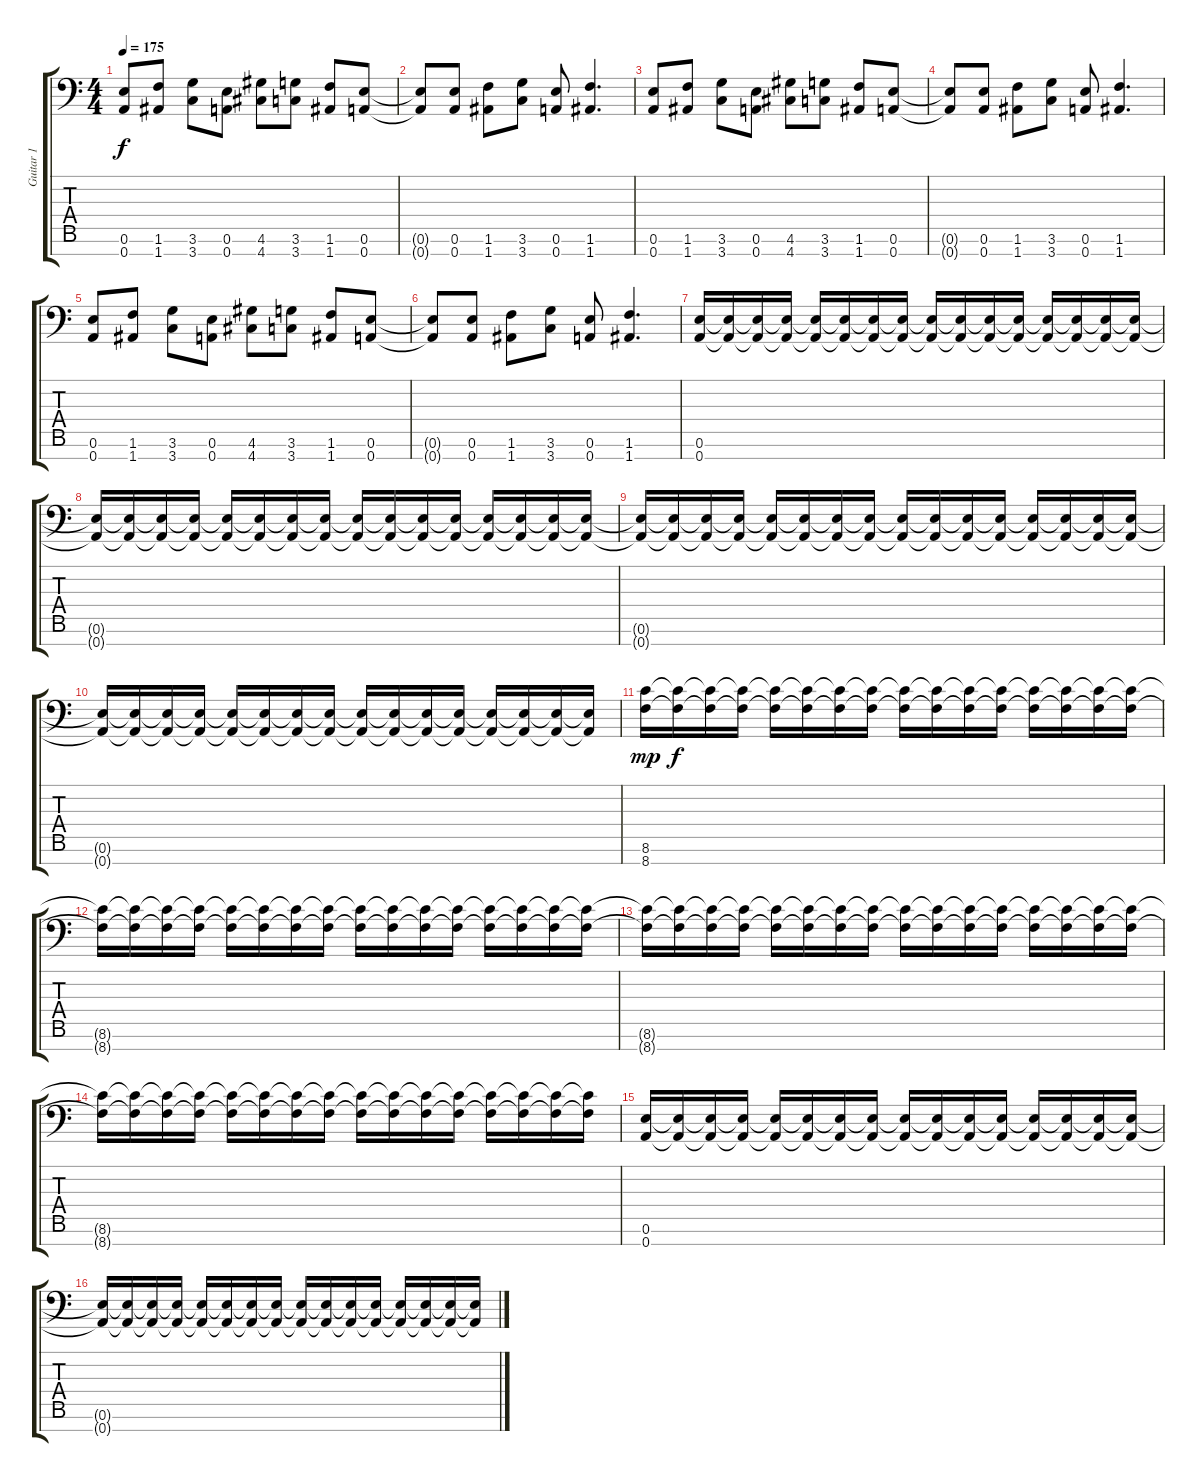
\track ("Guitar 1" "Guitar 1") {instrument distortionguitar}
\staff {score tabs}
\tuning (E4 B3 G3 D3 A2 E2 A1) {hide}
\ts (4 4)
\tempo 175
\clef f4
\ks c
(0.6 0.7).8{dy f} (1.6 1.7).8 (3.6 3.7).8 (0.6 0.7).8 (4.6 4.7).8 (3.6 3.7).8 (1.6 1.7).8 (0.6 0.7).8 |
(0.6{t} 0.7{t}).8 (0.6 0.7).8 (1.6 1.7).8 (3.6 3.7).8 (0.6 0.7).8 (1.6 1.7).4{d} |
(0.6 0.7).8 (1.6 1.7).8 (3.6 3.7).8 (0.6 0.7).8 (4.6 4.7).8 (3.6 3.7).8 (1.6 1.7).8 (0.6 0.7).8 |
(0.6{t} 0.7{t}).8 (0.6 0.7).8 (1.6 1.7).8 (3.6 3.7).8 (0.6 0.7).8 (1.6 1.7).4{d} |
(0.6 0.7).8 (1.6 1.7).8 (3.6 3.7).8 (0.6 0.7).8 (4.6 4.7).8 (3.6 3.7).8 (1.6 1.7).8 (0.6 0.7).8 |
(0.6{t} 0.7{t}).8 (0.6 0.7).8 (1.6 1.7).8 (3.6 3.7).8 (0.6 0.7).8 (1.6 1.7).4{d} |
(0.6 0.7).16{balance 8} (0.6{t} 0.7{t}).16{volume 11} (0.6{t} 0.7{t}).16{volume 13} (0.6{t} 0.7{t}).16{volume 11} (0.6{t} 0.7{t}).16{volume 13} (0.6{t} 0.7{t}).16{volume 11} (0.6{t} 0.7{t}).16{volume 13} (0.6{t} 0.7{t}).16{volume 11} (0.6{t} 0.7{t}).16{volume 13} (0.6{t} 0.7{t}).16{volume 11} (0.6{t} 0.7{t}).16{volume 13} (0.6{t} 0.7{t}).16{volume 11} (0.6{t} 0.7{t}).16{volume 13} (0.6{t} 0.7{t}).16{volume 11} (0.6{t} 0.7{t}).16{volume 13} (0.6{t} 0.7{t}).16{volume 11} |
(0.6{t} 0.7{t}).16{volume 13} (0.6{t} 0.7{t}).16{volume 11} (0.6{t} 0.7{t}).16{volume 13} (0.6{t} 0.7{t}).16{volume 11} (0.6{t} 0.7{t}).16{volume 13} (0.6{t} 0.7{t}).16{volume 11} (0.6{t} 0.7{t}).16{volume 13} (0.6{t} 0.7{t}).16{volume 11} (0.6{t} 0.7{t}).16{volume 13} (0.6{t} 0.7{t}).16{volume 11} (0.6{t} 0.7{t}).16{volume 13} (0.6{t} 0.7{t}).16{volume 11} (0.6{t} 0.7{t}).16{volume 13} (0.6{t} 0.7{t}).16{volume 11} (0.6{t} 0.7{t}).16{volume 13} (0.6{t} 0.7{t}).16{volume 11} |
(0.6{t} 0.7{t}).16{volume 13} (0.6{t} 0.7{t}).16{volume 11} (0.6{t} 0.7{t}).16{volume 13} (0.6{t} 0.7{t}).16{volume 11} (0.6{t} 0.7{t}).16{volume 13} (0.6{t} 0.7{t}).16{volume 11} (0.6{t} 0.7{t}).16{volume 13} (0.6{t} 0.7{t}).16{volume 11} (0.6{t} 0.7{t}).16{volume 13} (0.6{t} 0.7{t}).16{volume 11} (0.6{t} 0.7{t}).16{volume 13} (0.6{t} 0.7{t}).16{volume 11} (0.6{t} 0.7{t}).16{volume 13} (0.6{t} 0.7{t}).16{volume 11} (0.6{t} 0.7{t}).16{volume 13} (0.6{t} 0.7{t}).16{volume 11} |
(0.6{t} 0.7{t}).16{volume 13} (0.6{t} 0.7{t}).16{volume 11} (0.6{t} 0.7{t}).16{volume 13} (0.6{t} 0.7{t}).16{volume 11} (0.6{t} 0.7{t}).16{volume 13} (0.6{t} 0.7{t}).16{volume 11} (0.6{t} 0.7{t}).16{volume 13} (0.6{t} 0.7{t}).16{volume 11} (0.6{t} 0.7{t}).16{volume 13} (0.6{t} 0.7{t}).16{volume 11} (0.6{t} 0.7{t}).16{volume 13} (0.6{t} 0.7{t}).16{volume 11} (0.6{t} 0.7{t}).16{volume 13} (0.6{t} 0.7{t}).16{volume 11} (0.6{t} 0.7{t}).16{volume 13} (0.6{t} 0.7{t}).16{volume 11} |
(8.6 8.7).16{dy mp volume 13} (8.6{t} 8.7{t}).16{dy f volume 11} (8.6{t} 8.7{t}).16{volume 13} (8.6{t} 8.7{t}).16{volume 11} (8.6{t} 8.7{t}).16{volume 13} (8.6{t} 8.7{t}).16{volume 11} (8.6{t} 8.7{t}).16{volume 13} (8.6{t} 8.7{t}).16{volume 11} (8.6{t} 8.7{t}).16{volume 13} (8.6{t} 8.7{t}).16{volume 11} (8.6{t} 8.7{t}).16{volume 13} (8.6{t} 8.7{t}).16{volume 11} (8.6{t} 8.7{t}).16{volume 13} (8.6{t} 8.7{t}).16{volume 11} (8.6{t} 8.7{t}).16{volume 13} (8.6{t} 8.7{t}).16{volume 11} |
(8.6{t} 8.7{t}).16{volume 13} (8.6{t} 8.7{t}).16{volume 11} (8.6{t} 8.7{t}).16{volume 13} (8.6{t} 8.7{t}).16{volume 11} (8.6{t} 8.7{t}).16{volume 13} (8.6{t} 8.7{t}).16{volume 11} (8.6{t} 8.7{t}).16{volume 13} (8.6{t} 8.7{t}).16{volume 11} (8.6{t} 8.7{t}).16{volume 13} (8.6{t} 8.7{t}).16{volume 11} (8.6{t} 8.7{t}).16{volume 13} (8.6{t} 8.7{t}).16{volume 11} (8.6{t} 8.7{t}).16{volume 13} (8.6{t} 8.7{t}).16{volume 11} (8.6{t} 8.7{t}).16{volume 13} (8.6{t} 8.7{t}).16{volume 11} |
(8.6{t} 8.7{t}).16{volume 13} (8.6{t} 8.7{t}).16{volume 11} (8.6{t} 8.7{t}).16{volume 13} (8.6{t} 8.7{t}).16{volume 11} (8.6{t} 8.7{t}).16{volume 13} (8.6{t} 8.7{t}).16{volume 11} (8.6{t} 8.7{t}).16{volume 13} (8.6{t} 8.7{t}).16{volume 11} (8.6{t} 8.7{t}).16{volume 13} (8.6{t} 8.7{t}).16{volume 11} (8.6{t} 8.7{t}).16{volume 13} (8.6{t} 8.7{t}).16{volume 11} (8.6{t} 8.7{t}).16{volume 13} (8.6{t} 8.7{t}).16{volume 11} (8.6{t} 8.7{t}).16{volume 13} (8.6{t} 8.7{t}).16{volume 11} |
(8.6{t} 8.7{t}).16{volume 13} (8.6{t} 8.7{t}).16{volume 11} (8.6{t} 8.7{t}).16{volume 13} (8.6{t} 8.7{t}).16{volume 11} (8.6{t} 8.7{t}).16{volume 13} (8.6{t} 8.7{t}).16{volume 11} (8.6{t} 8.7{t}).16{volume 13} (8.6{t} 8.7{t}).16{volume 11} (8.6{t} 8.7{t}).16{volume 13} (8.6{t} 8.7{t}).16{volume 11} (8.6{t} 8.7{t}).16{volume 13} (8.6{t} 8.7{t}).16{volume 11} (8.6{t} 8.7{t}).16{volume 13} (8.6{t} 8.7{t}).16{volume 11} (8.6{t} 8.7{t}).16{volume 13} (8.6{t} 8.7{t}).16{volume 11} |
(0.6 0.7).16{balance 8} (0.6{t} 0.7{t}).16{volume 11} (0.6{t} 0.7{t}).16{volume 13} (0.6{t} 0.7{t}).16{volume 11} (0.6{t} 0.7{t}).16{volume 13} (0.6{t} 0.7{t}).16{volume 11} (0.6{t} 0.7{t}).16{volume 13} (0.6{t} 0.7{t}).16{volume 11} (0.6{t} 0.7{t}).16{volume 13} (0.6{t} 0.7{t}).16{volume 11} (0.6{t} 0.7{t}).16{volume 13} (0.6{t} 0.7{t}).16{volume 11} (0.6{t} 0.7{t}).16{volume 13} (0.6{t} 0.7{t}).16{volume 11} (0.6{t} 0.7{t}).16{volume 13} (0.6{t} 0.7{t}).16{volume 11} |
(0.6{t} 0.7{t}).16{volume 13} (0.6{t} 0.7{t}).16{volume 11} (0.6{t} 0.7{t}).16{volume 13} (0.6{t} 0.7{t}).16{volume 11} (0.6{t} 0.7{t}).16{volume 13} (0.6{t} 0.7{t}).16{volume 11} (0.6{t} 0.7{t}).16{volume 13} (0.6{t} 0.7{t}).16{volume 11} (0.6{t} 0.7{t}).16{volume 13} (0.6{t} 0.7{t}).16{volume 11} (0.6{t} 0.7{t}).16{volume 13} (0.6{t} 0.7{t}).16{volume 11} (0.6{t} 0.7{t}).16{volume 13} (0.6{t} 0.7{t}).16{volume 11} (0.6{t} 0.7{t}).16{volume 13} (0.6{t} 0.7{t}).16{volume 11}
